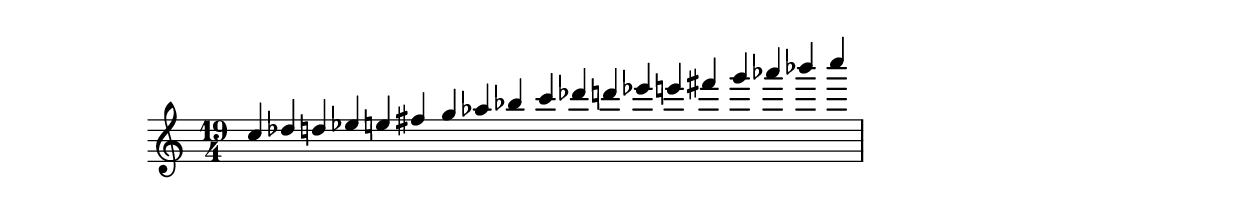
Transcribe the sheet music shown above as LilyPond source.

\version "2.18.2" \score { \new Staff << \new Voice { \set midiInstrument = #"piano" \voiceOne
 \key c \major \time 19/4
\override Voice.TextScript.font-size = #-4
 { c'' des'' d'' ees'' e'' fis'' g'' aes'' bes'' c''' des''' d''' ees''' e''' fis''' g''' aes''' bes''' c''''  } 
 } >> \layout { } \midi { \context { \Staff \remove "Staff_performer" }
\context { \Voice \consists "Staff_performer" } \tempo 2 = 60 } }
\paper{oddHeaderMarkup = ##f oddFooterMarkup = ##f}
